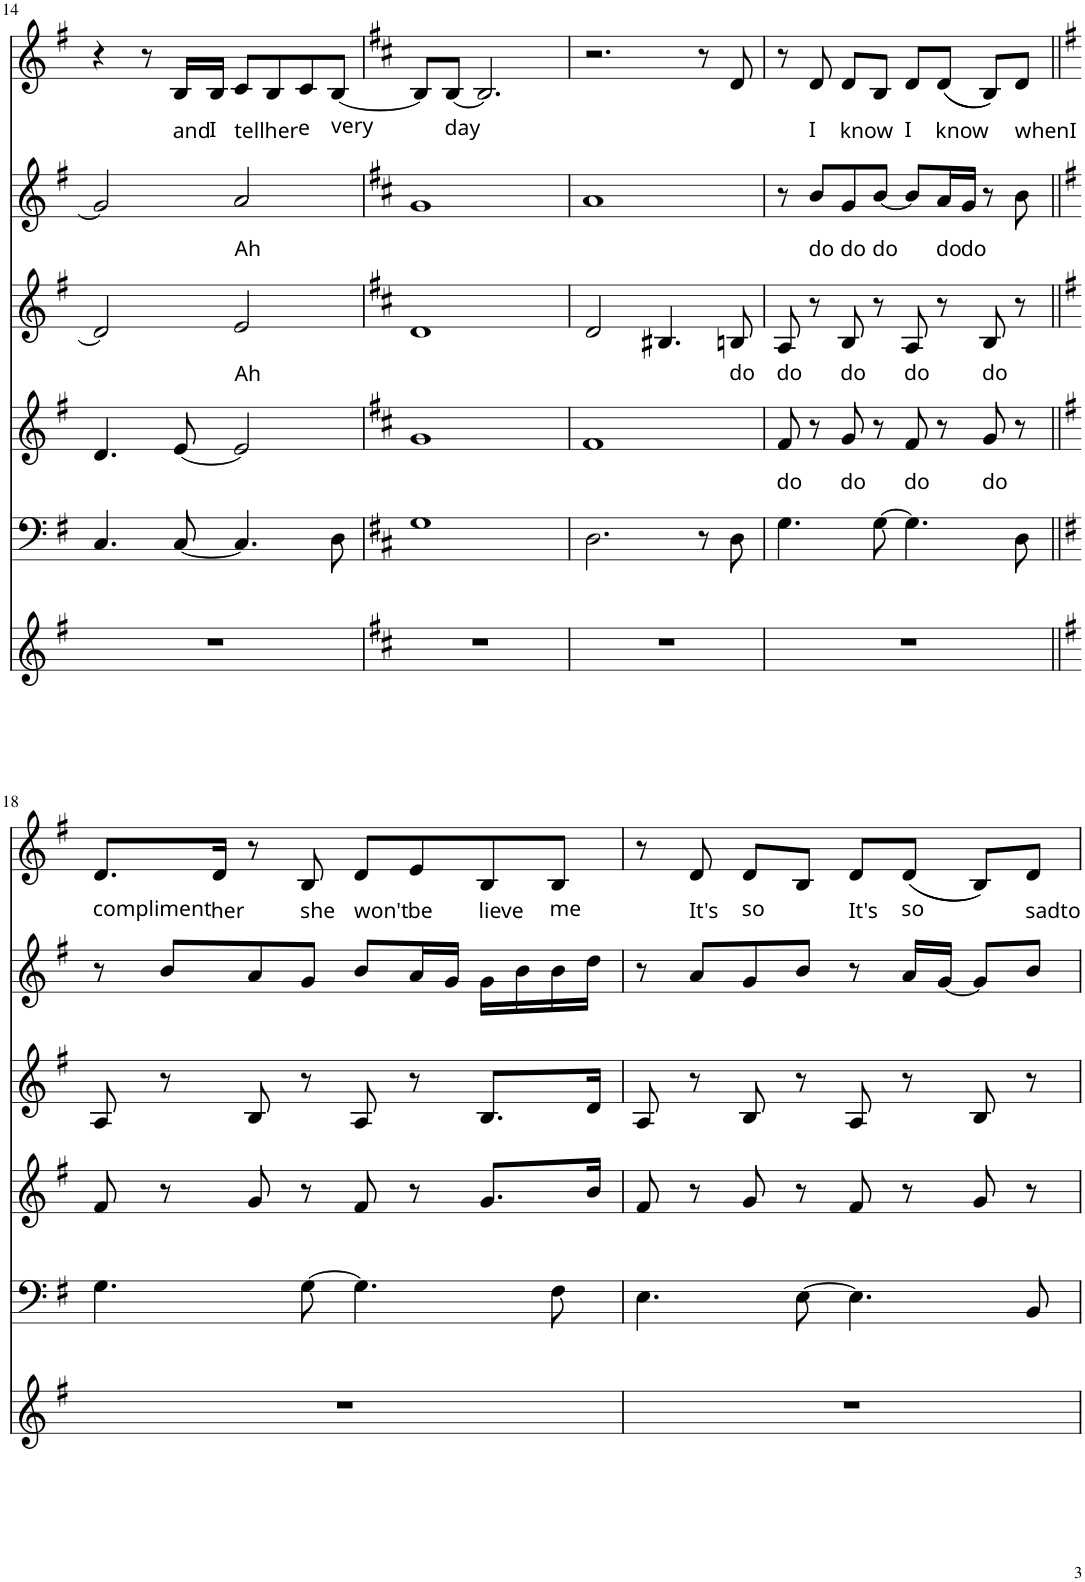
**kern	**kern	**kern	**text	**kern	**text	**kern	**text	**kern	**text
*part6	*part5	*part4	*part4	*part3	*part3	*part2	*part2	*part1	*part1
*staff6	*staff5	*staff4	*staff4	*staff3	*staff3	*staff2	*staff2	*staff1	*staff1
*I"Alto	*I"Alto	*I"Mezzosoprano	*	*I"Soprano	*	*I"Alto/Lead 2	*	*I"Lead	*
!!LO:PB:g=z
*clefG2	*clefF4	*clefG2	*	*clefG2	*	*clefG2	*	*clefG2	*
*k[f#]	*k[f#]	*k[f#]	*	*k[f#]	*	*k[f#]	*	*k[f#]	*
*M4/4	*M4/4	*M4/4	*	*M4/4	*	*M4/4	*	*M4/4	*
=14	=14	=14	=14	=14	=14	=14	=14	=14	=14
1r	4.C/	4.d/	.	2d/]	.	2g/]	.	4r	.
.	.	.	.	.	.	.	.	8r	.
!	!	!	!	!	!	!	!	!	!LO:LY:b
.	[8C/	[8e/	.	.	.	.	.	16B/LL	and
!	!	!	!	!	!	!	!	!	!LO:LY:b
.	.	.	.	.	.	.	.	16B/JJ	I
!	!	!	!	!	!LO:LY:b	!	!LO:LY:b	!	!LO:LY:b
.	4.C/]	2e/]	.	2e/	Ah	2a/	Ah	8c/L	tell
!	!	!	!	!	!	!	!	!	!LO:LY:b
.	.	.	.	.	.	.	.	8B/	her
!	!	!	!	!	!	!	!	!	!LO:LY:b
.	.	.	.	.	.	.	.	8c/	e
!	!	!	!	!	!	!	!	!	!LO:LY:b
.	8D\	.	.	.	.	.	.	[8B/J	very
=15	=15	=15	=15	=15	=15	=15	=15	=15	=15
*k[f#c#]	*k[f#c#]	*k[f#c#]	*	*k[f#c#]	*	*k[f#c#]	*	*k[f#c#]	*
1r	1G	1g	.	1d	.	1g	.	8B/L]	.
!	!	!	!	!	!	!	!	!	!LO:LY:b
.	.	.	.	.	.	.	.	[8B/J	day
.	.	.	.	.	.	.	.	2.B/]	.
=16	=16	=16	=16	=16	=16	=16	=16	=16	=16
1r	2.D\	1f#	.	2d/	.	1a	.	2.r	.
.	.	.	.	4.B#X/	.	.	.	.	.
.	8r	.	.	.	.	.	.	8r	.
!	!	!	!	!	!LO:LY:b	!	!	!	!
.	8D\	.	.	8Bn/	do	.	.	8d/	.
=17	=17	=17	=17	=17	=17	=17	=17	=17	=17
!	!	!	!LO:LY:b	!	!LO:LY:b	!	!	!	!
1r	4.G\	8f#/	do	8A/	do	8r	.	8r	.
!	!	!	!	!	!	!	!LO:LY:b	!	!LO:LY:b
.	.	8r	.	8r	.	8b/L	do	8d/	I
!	!	!	!LO:LY:b	!	!LO:LY:b	!	!LO:LY:b	!	!LO:LY:b
.	.	8g/	do	8B/	do	8g/	do	8d/L	know
!	!	!	!	!	!	!	!LO:LY:b	!	!
.	[8G\	8r	.	8r	.	[8b/J	do	8B/J	.
!	!	!	!LO:LY:b	!	!LO:LY:b	!	!	!	!LO:LY:b
.	4.G\]	8f#/	do	8A/	do	8b/L]	.	8d/L	I
!	!	!	!	!	!	!	!LO:LY:b	!	!LO:LY:b
.	.	8r	.	8r	.	16a/L	do	((8d/J	know
!	!	!	!	!	!	!	!LO:LY:b	!	!
.	.	.	.	.	.	16g/JJ	do	.	.
!	!	!	!LO:LY:b	!	!LO:LY:b	!	!	!	!
.	.	8g/	do	8B/	do	8r	.	8B/L))	.
!	!	!	!	!	!	!	!	!	!LO:LY:b
.	8D\	8r	.	8r	.	8b\	.	8d/J	whenI
!!LO:LB:g=z
=18||	=18||	=18||	=18||	=18||	=18||	=18||	=18||	=18||	=18||
*k[f#]	*k[f#]	*k[f#]	*	*k[f#]	*	*k[f#]	*	*k[f#]	*
!	!	!	!	!	!	!	!	!	!LO:LY:b
1r	4.G\	8f#/	.	8A/	.	8r	.	8.d/L	compliment
.	.	8r	.	8r	.	8b/L	.	.	.
!	!	!	!	!	!	!	!	!	!LO:LY:b
.	.	.	.	.	.	.	.	16d/JL	her
.	.	8g/	.	8B/	.	8a/	.	8r	.
!	!	!	!	!	!	!	!	!	!LO:LY:b
.	[8G\	8r	.	8r	.	8g/J	.	8B/	she
!	!	!	!	!	!	!	!	!	!LO:LY:b
.	4.G\]	8f#/	.	8A/	.	8b/L	.	8d/L	won't
!	!	!	!	!	!	!	!	!	!LO:LY:b
.	.	8r	.	8r	.	16a/L	.	8e/	be
.	.	.	.	.	.	16g/JJ	.	.	.
!	!	!	!	!	!	!	!	!	!LO:LY:b
.	.	8.g/L	.	8.B/L	.	16g\LL	.	8B/	lieve
.	.	.	.	.	.	16b\	.	.	.
!	!	!	!	!	!	!	!	!	!LO:LY:b
.	8F#\	.	.	.	.	16b\	.	8B/J	me
.	.	16b/Jk	.	16d/Jk	.	16dd\JJ	.	.	.
=19	=19	=19	=19	=19	=19	=19	=19	=19	=19
1r	4.E\	8f#/	.	8A/	.	8r	.	8r	.
!	!	!	!	!	!	!	!	!	!LO:LY:b
.	.	8r	.	8r	.	8a/L	.	8d/	It's
!	!	!	!	!	!	!	!	!	!LO:LY:b
.	.	8g/	.	8B/	.	8g/	.	8d/L	so
.	[8E\	8r	.	8r	.	8b/J	.	8B/J	.
!	!	!	!	!	!	!	!	!	!LO:LY:b
.	4.E\]	8f#/	.	8A/	.	8r	.	8d/L	It's
!	!	!	!	!	!	!	!	!	!LO:LY:b
.	.	8r	.	8r	.	16a/LL	.	((8d/J	so
.	.	.	.	.	.	[16g/JJ	.	.	.
.	.	8g/	.	8B/	.	8g/L]	.	8B/L))	.
!	!	!	!	!	!	!	!	!	!LO:LY:b
.	8BB/	8r	.	8r	.	8b/J	.	8d/J	sadto
=	=	=	=	=	=	=	=	=	=
*-	*-	*-	*-	*-	*-	*-	*-	*-	*-
